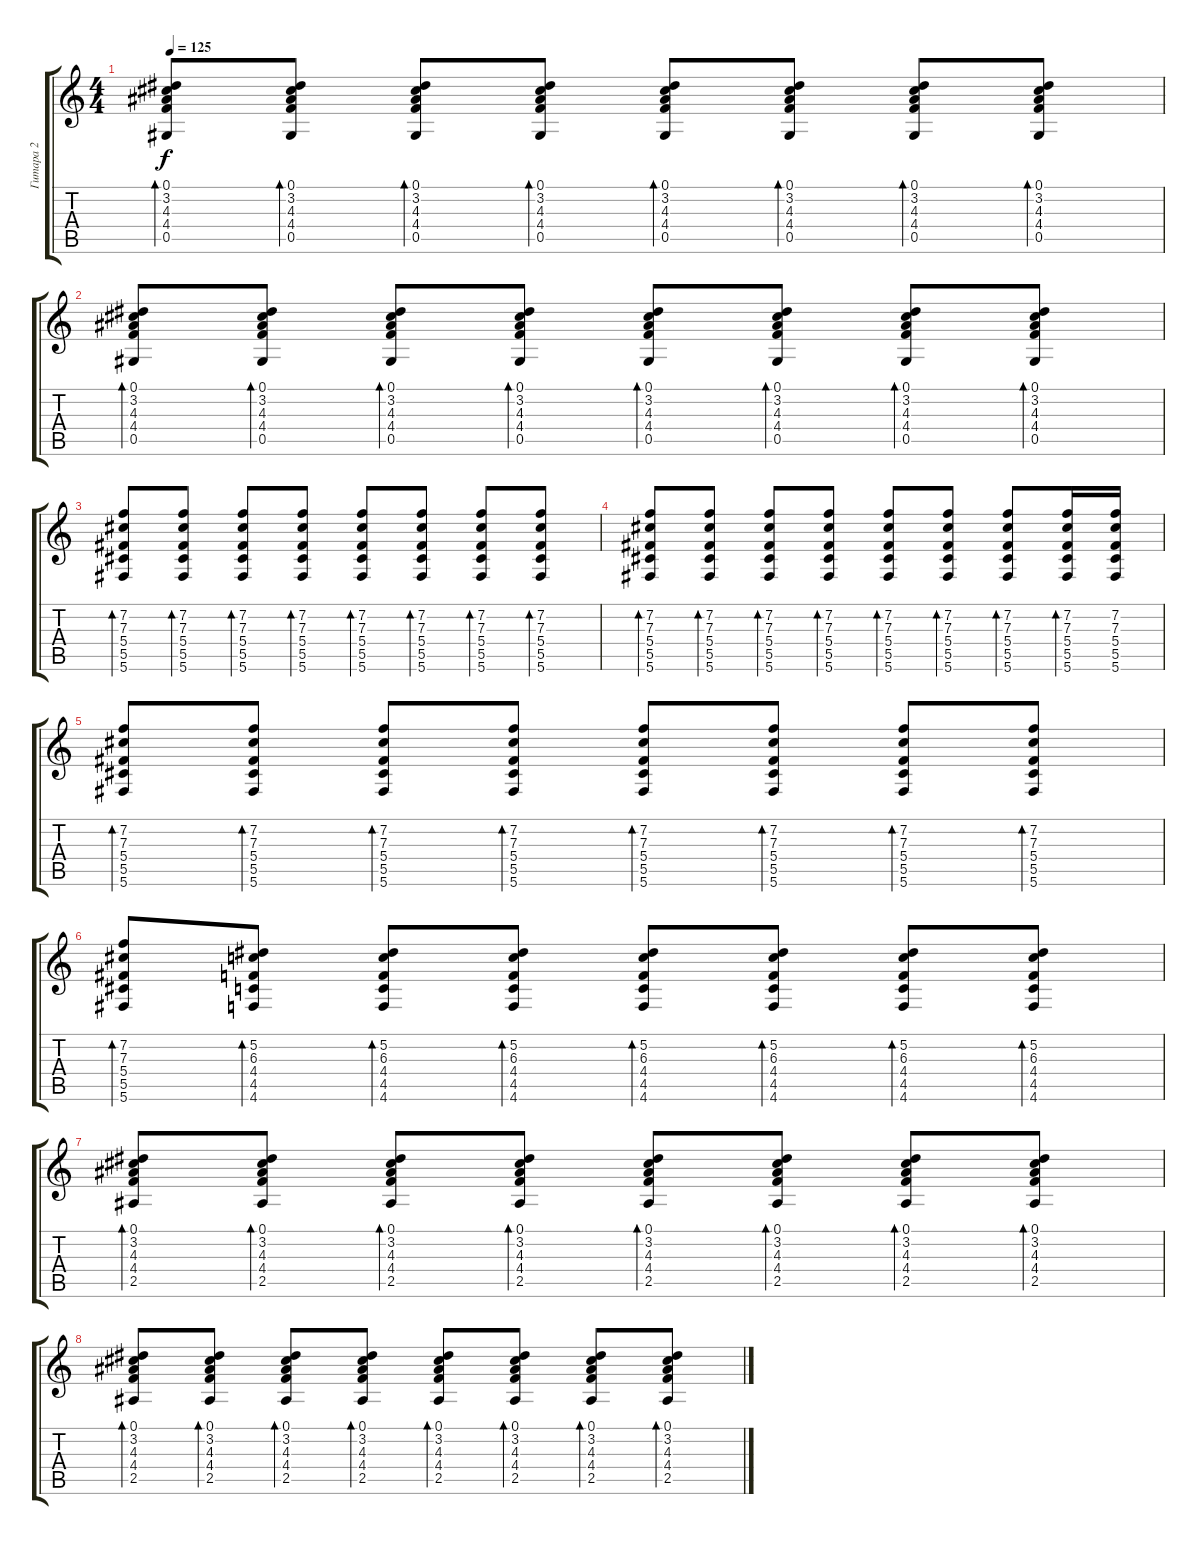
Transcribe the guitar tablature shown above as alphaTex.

\track ("Гитара 2" "Гитара 2") {instrument electricguitarmuted}
\staff {score tabs}
\tuning (Eb4 Bb3 Gb3 Db3 Ab2 Db2) {hide}
\ts (4 4)
\tempo 125
\clef g2
\ks c
(0.1 3.2 4.3 4.4 0.5).8{bd 60 dy f} (0.1 3.2 4.3 4.4 0.5).8{bd 60} (0.1 3.2 4.3 4.4 0.5).8{bd 60} (0.1 3.2 4.3 4.4 0.5).8{bd 60} (0.1 3.2 4.3 4.4 0.5).8{bd 60} (0.1 3.2 4.3 4.4 0.5).8{bd 60} (0.1 3.2 4.3 4.4 0.5).8{bd 60} (0.1 3.2 4.3 4.4 0.5).8{bd 60} |
(0.1 3.2 4.3 4.4 0.5).8{bd 60} (0.1 3.2 4.3 4.4 0.5).8{bd 60} (0.1 3.2 4.3 4.4 0.5).8{bd 60} (0.1 3.2 4.3 4.4 0.5).8{bd 60} (0.1 3.2 4.3 4.4 0.5).8{bd 60} (0.1 3.2 4.3 4.4 0.5).8{bd 60} (0.1 3.2 4.3 4.4 0.5).8{bd 60} (0.1 3.2 4.3 4.4 0.5).8{bd 60} |
(7.2 7.3 5.4 5.5 5.6).8{bd 60} (7.2 7.3 5.4 5.5 5.6).8{bd 60} (7.2 7.3 5.4 5.5 5.6).8{bd 60} (7.2 7.3 5.4 5.5 5.6).8{bd 60} (7.2 7.3 5.4 5.5 5.6).8{bd 60} (7.2 7.3 5.4 5.5 5.6).8{bd 60} (7.2 7.3 5.4 5.5 5.6).8{bd 60} (7.2 7.3 5.4 5.5 5.6).8{bd 60} |
(7.2 7.3 5.4 5.5 5.6).8{bd 60} (7.2 7.3 5.4 5.5 5.6).8{bd 60} (7.2 7.3 5.4 5.5 5.6).8{bd 60} (7.2 7.3 5.4 5.5 5.6).8{bd 60} (7.2 7.3 5.4 5.5 5.6).8{bd 60} (7.2 7.3 5.4 5.5 5.6).8{bd 60} (7.2 7.3 5.4 5.5 5.6).8{bd 60} (7.2 7.3 5.4 5.5 5.6).16{bd 60} (7.2 7.3 5.4 5.5 5.6).16 |
(7.2 7.3 5.4 5.5 5.6).8{bd 60} (7.2 7.3 5.4 5.5 5.6).8{bd 60} (7.2 7.3 5.4 5.5 5.6).8{bd 60} (7.2 7.3 5.4 5.5 5.6).8{bd 60} (7.2 7.3 5.4 5.5 5.6).8{bd 60} (7.2 7.3 5.4 5.5 5.6).8{bd 60} (7.2 7.3 5.4 5.5 5.6).8{bd 60} (7.2 7.3 5.4 5.5 5.6).8{bd 60} |
(7.2 7.3 5.4 5.5 5.6).8{bd 60} (5.2 6.3 4.4 4.5 4.6).8{bd 60} (5.2 6.3 4.4 4.5 4.6).8{bd 60} (5.2 6.3 4.4 4.5 4.6).8{bd 60} (5.2 6.3 4.4 4.5 4.6).8{bd 60} (5.2 6.3 4.4 4.5 4.6).8{bd 60} (5.2 6.3 4.4 4.5 4.6).8{bd 60} (5.2 6.3 4.4 4.5 4.6).8{bd 60} |
(0.1 3.2 4.3 4.4 2.5).8{bd 60 volume 13 balance 12 instrument overdrivenguitar} (0.1 3.2 4.3 4.4 2.5).8{bd 60} (0.1 3.2 4.3 4.4 2.5).8{bd 60} (0.1 3.2 4.3 4.4 2.5).8{bd 60} (0.1 3.2 4.3 4.4 2.5).8{bd 60} (0.1 3.2 4.3 4.4 2.5).8{bd 60} (0.1 3.2 4.3 4.4 2.5).8{bd 60} (0.1 3.2 4.3 4.4 2.5).8{bd 60} |
(0.1 3.2 4.3 4.4 2.5).8{bd 60} (0.1 3.2 4.3 4.4 2.5).8{bd 60} (0.1 3.2 4.3 4.4 2.5).8{bd 60} (0.1 3.2 4.3 4.4 2.5).8{bd 60} (0.1 3.2 4.3 4.4 2.5).8{bd 60} (0.1 3.2 4.3 4.4 2.5).8{bd 60} (0.1 3.2 4.3 4.4 2.5).8{bd 60} (0.1 3.2 4.3 4.4 2.5).8{bd 60}
